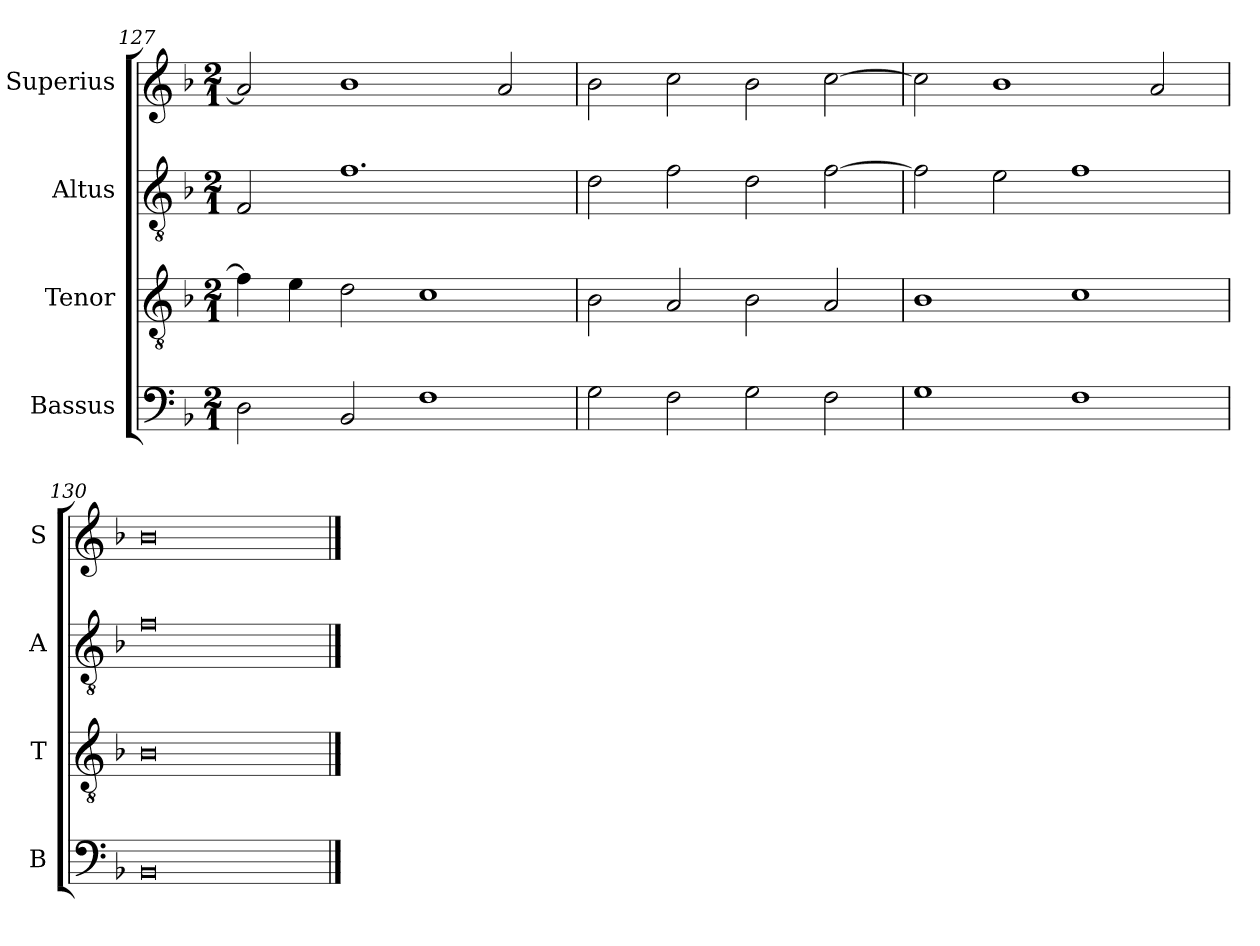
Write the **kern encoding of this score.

**kern	**kern	**kern	**kern
*part4	*part3	*part2	*part1
*staff4	*staff3	*staff2	*staff1
*I"Bassus	*I"Tenor	*I"Altus	*I"Superius
*I'B	*I'T	*I'A	*I'S
*clefF4	*clefGv2	*clefGv2	*clefG2
*k[b-]	*k[b-]	*k[b-]	*k[b-]
*M2/1	*M2/1	*M2/1	*M2/1
=127	=127	=127	=127
2D\	4f\]	2F/	2a/]
.	4e\	.	.
2BB-/	2d\	1.f	1b-
1F	1c	.	.
.	.	.	2a/
=128	=128	=128	=128
2G\	2B-\	2d\	2b-\
2F\	2A/	2f\	2cc\
2G\	2B-\	2d\	2b-\
2F\	2A/	[2f\	[2cc\
=129	=129	=129	=129
1G	1B-	2f\]	2cc\]
.	.	2e\	1b-
1F	1c	1f	.
.	.	.	2a/
=130	=130	=130	=130
0BB-	0B-	0f	0b-
==	==	==	==
*-	*-	*-	*-
